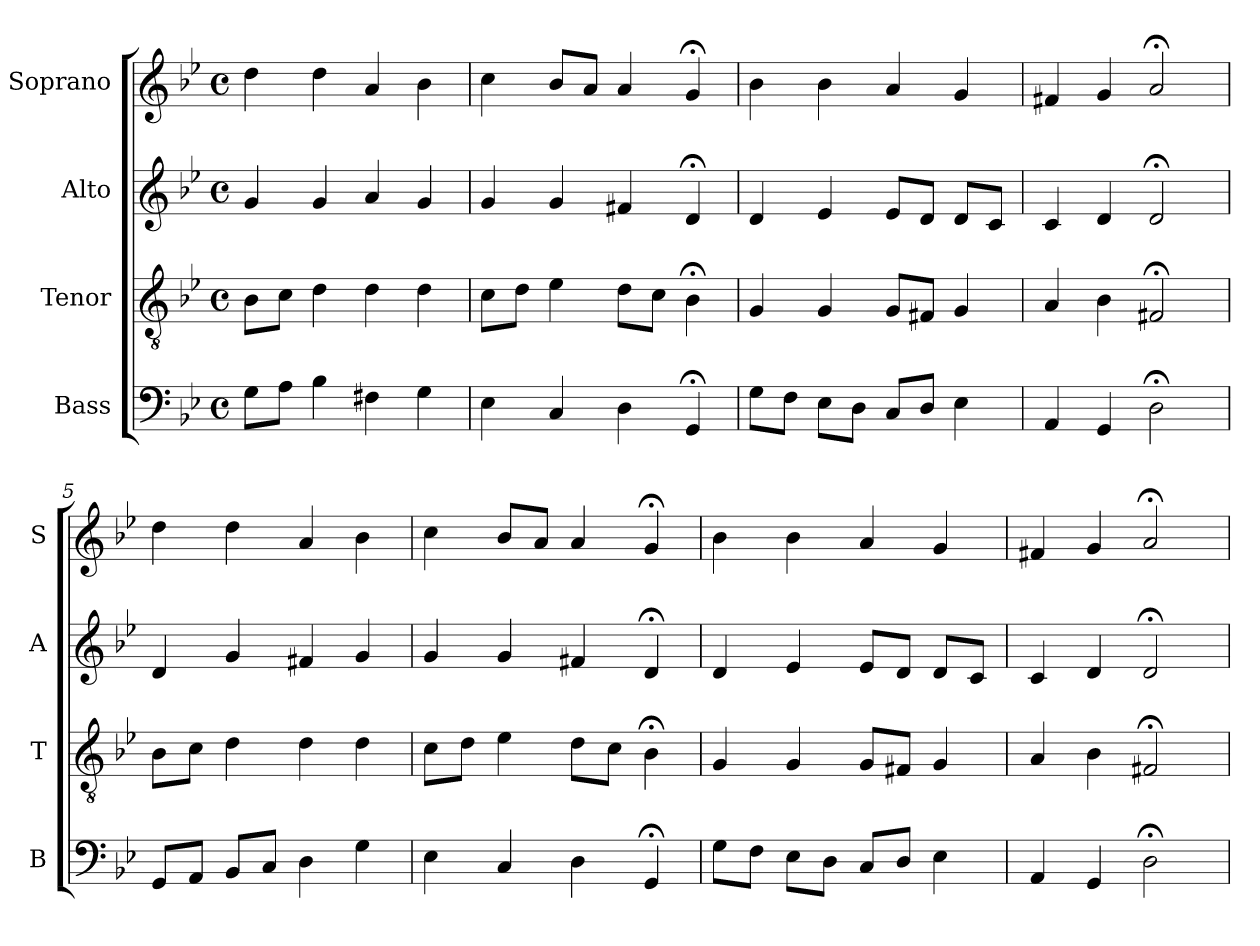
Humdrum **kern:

**kern	**kern	**kern	**kern
*part4	*part3	*part2	*part1
*staff4	*staff3	*staff2	*staff1
*I"Bass	*I"Tenor	*I"Alto	*I"Soprano
*I'B	*I'T	*I'A	*I'S
*clefF4	*clefGv2	*clefG2	*clefG2
*k[b-e-]	*k[b-e-]	*k[b-e-]	*k[b-e-]
*g:	*g:	*g:	*g:
*M4/4	*M4/4	*M4/4	*M4/4
*met(c)	*met(c)	*met(c)	*met(c)
*MM100	*MM100	*MM100	*MM100
=1	=1	=1	=1
8GL	8B-L	4g	4dd
8AJ	8cJ	.	.
4B-	4d	4g	4dd
4F#X	4d	4a	4a
4G	4d	4g	4b-
=2	=2	=2	=2
4E-	8cL	4g	4cc
.	8dJ	.	.
4C	4e-	4g	8b-L
.	.	.	8aJ
4D	8dL	4f#X	4a
.	8cJ	.	.
4GG;<	4B-;<	4d;<	4g;<
=3	=3	=3	=3
8GL	4G	4d	4b-
8FJ	.	.	.
8E-L	4G	4e-	4b-
8DJ	.	.	.
8CL	8GL	8e-L	4a
8DJ	8F#XJ	8dJ	.
4E-	4G	8dL	4g
.	.	8cJ	.
=4	=4	=4	=4
4AAi	4Ai	4ci	4f#Xi
4GG	4B-	4d	4g
2D;<	2F#X;<	2d;<	2a;<
=5	=5	=5	=5
8GGL	8B-L	4d	4dd
8AAJ	8cJ	.	.
8BB-L	4d	4g	4dd
8CJ	.	.	.
4D	4d	4f#X	4a
4G	4d	4g	4b-
=6	=6	=6	=6
4E-	8cL	4g	4cc
.	8dJ	.	.
4C	4e-	4g	8b-L
.	.	.	8aJ
4D	8dL	4f#X	4a
.	8cJ	.	.
4GG;<	4B-;<	4d;<	4g;<
=7	=7	=7	=7
8GL	4G	4d	4b-
8FJ	.	.	.
8E-L	4G	4e-	4b-
8DJ	.	.	.
8CL	8GL	8e-L	4a
8DJ	8F#XJ	8dJ	.
4E-	4G	8dL	4g
.	.	8cJ	.
=8	=8	=8	=8
4AAi	4Ai	4ci	4f#Xi
4GG	4B-	4d	4g
2D;<	2F#X;<	2d;<	2a;<
=	=	=	=
*-	*-	*-	*-
